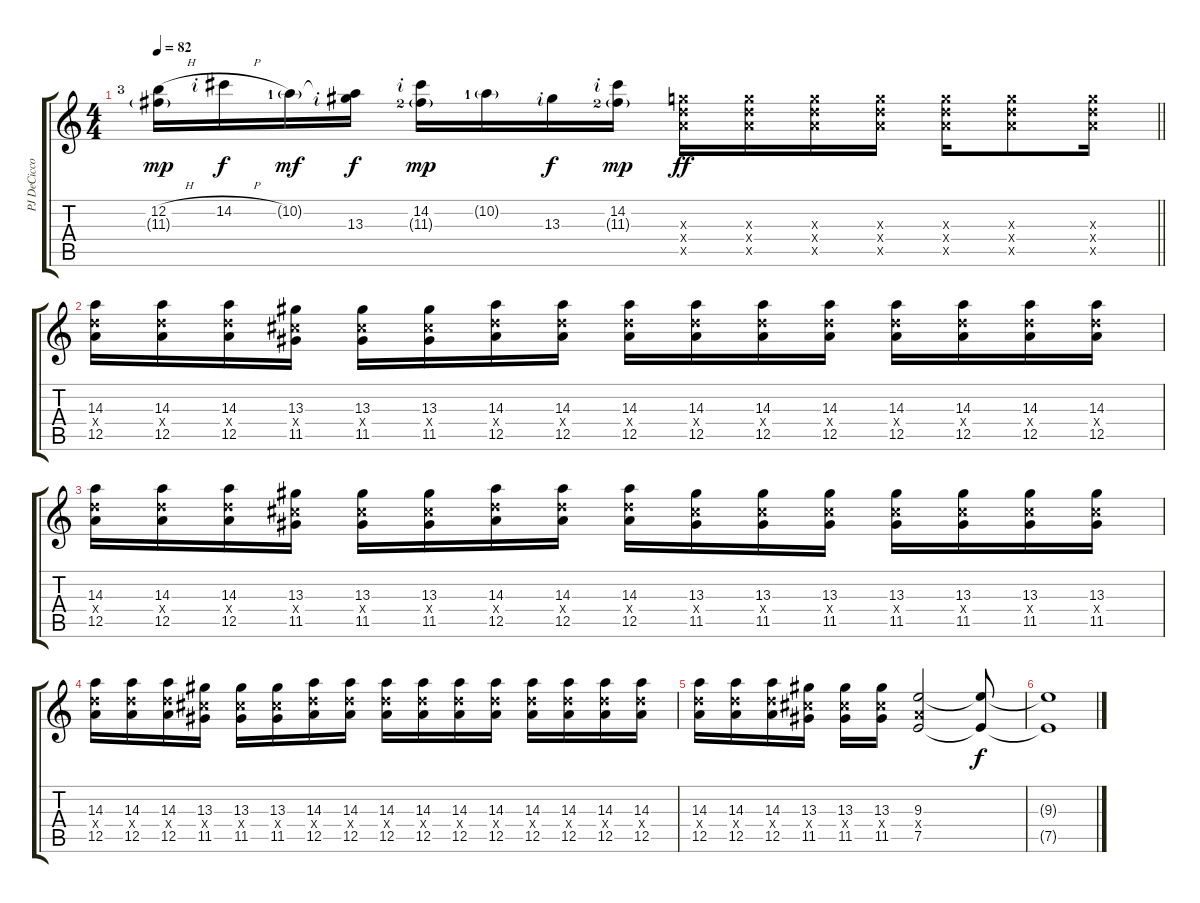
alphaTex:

\track ("PJ DeCicco" "PJ DeCicco") {instrument distortionguitar}
\staff {score tabs}
\tuning (E4 B3 G3 D3 A2 D2) {hide}
\ts (4 4)
\tempo 82
\clef g2
\barLineRight lightlight
\ks c
(12.2{h lf 4} 11.3{g}).16{dy mp} 14.2{h rf 2}.16{dy f} 10.2{g lf 2}.16{dy mf} (10.2{t} 13.3{rf 2}).16{dy f} (14.2{rf 2} 11.3{g lf 3}).16{dy mp} 10.2{g lf 2}.16 13.3{rf 2}.16{dy f} (14.2{rf 2} 11.3{g lf 3}).16{dy mp} (12.3{x} 12.4{x} 12.5{x}).16{dy ff} (12.3{x} 12.4{x} 12.5{x}).16 (12.3{x} 12.4{x} 12.5{x}).16 (12.3{x} 12.4{x} 12.5{x}).16 (12.3{x} 12.4{x} 12.5{x}).16 (12.3{x} 12.4{x} 12.5{x}).8 (12.3{x} 12.4{x} 12.5{x}).16 |
(14.3 12.4{x} 12.5).16 (14.3 12.4{x} 12.5).16 (14.3 12.4{x} 12.5).16 (13.3 11.4{x} 11.5).16 (13.3 11.4{x} 11.5).16 (13.3 11.4{x} 11.5).16 (14.3 12.4{x} 12.5).16 (14.3 12.4{x} 12.5).16 (14.3 12.4{x} 12.5).16 (14.3 12.4{x} 12.5).16 (14.3 12.4{x} 12.5).16 (14.3 12.4{x} 12.5).16 (14.3 12.4{x} 12.5).16 (14.3 12.4{x} 12.5).16 (14.3 12.4{x} 12.5).16 (14.3 12.4{x} 12.5).16 |
(14.3 12.4{x} 12.5).16 (14.3 12.4{x} 12.5).16 (14.3 12.4{x} 12.5).16 (13.3 11.4{x} 11.5).16 (13.3 11.4{x} 11.5).16 (13.3 11.4{x} 11.5).16 (14.3 12.4{x} 12.5).16 (14.3 12.4{x} 12.5).16 (14.3 12.4{x} 12.5).16 (13.3 11.4{x} 11.5).16 (13.3 11.4{x} 11.5).16 (13.3 11.4{x} 11.5).16 (13.3 11.4{x} 11.5).16 (13.3 11.4{x} 11.5).16 (13.3 11.4{x} 11.5).16 (13.3 11.4{x} 11.5).16 |
(14.3 12.4{x} 12.5).16 (14.3 12.4{x} 12.5).16 (14.3 12.4{x} 12.5).16 (13.3 11.4{x} 11.5).16 (13.3 11.4{x} 11.5).16 (13.3 11.4{x} 11.5).16 (14.3 12.4{x} 12.5).16 (14.3 12.4{x} 12.5).16 (14.3 12.4{x} 12.5).16 (14.3 12.4{x} 12.5).16 (14.3 12.4{x} 12.5).16 (14.3 12.4{x} 12.5).16 (14.3 12.4{x} 12.5).16 (14.3 12.4{x} 12.5).16 (14.3 12.4{x} 12.5).16 (14.3 12.4{x} 12.5).16 |
(14.3 12.4{x} 12.5).16 (14.3 12.4{x} 12.5).16 (14.3 12.4{x} 12.5).16 (13.3 11.4{x} 11.5).16 (13.3 11.4{x} 11.5).16 (13.3 11.4{x} 11.5).16 (9.3 7.4{x} 7.5).2{volume 0} (9.3{t} 7.5{t}).8{dy f} |
(9.3{t} 7.5{t}).1
